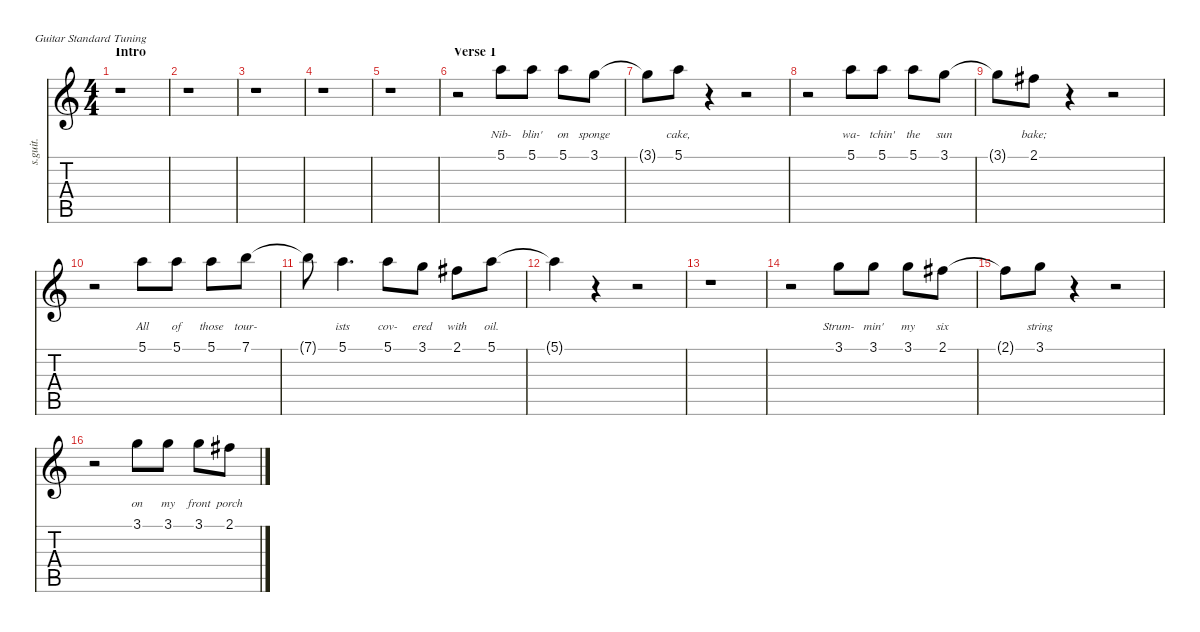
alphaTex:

\defaultSystemsLayout 4
\hideDynamics
\bracketExtendMode nobrackets
\track ("Vocals" "s.guit.") {instrument voiceoohs}
\staff {score tabs}
\tuning (E4 B3 G3 D3 A2 E2)
\displaytranspose 12
\ts (4 4)
\beaming (8 2 2 2 2)
\section ("" "Intro")
\tempo (120 hide)
\clef g2
\ks c
r.1{dy mf instrument voiceoohs} |
r.1 |
r.1 |
r.1 |
r.1 |
\section ("" "Verse 1")
r.2 5.1.8{lyrics "Nib-"} 5.1.8{lyrics "blin'"} 5.1.8{lyrics "on"} 3.1.8{lyrics "sponge"} |
3.1{t}.8 5.1.8{lyrics "cake,"} r.4 r.2 |
r.2 5.1.8{lyrics "wa-"} 5.1.8{lyrics "tchin'"} 5.1.8{lyrics "the"} 3.1.8{lyrics "sun"} |
3.1{t}.8 2.1{acc #}.8{lyrics "bake;"} r.4 r.2 |
r.2 5.1.8{lyrics "All"} 5.1.8{lyrics "of"} 5.1.8{lyrics "those"} 7.1.8{lyrics "tour-"} |
7.1{t}.8 5.1.4{d lyrics "ists"} 5.1.8{lyrics "cov-"} 3.1.8{lyrics "ered"} 2.1{acc #}.8{lyrics "with"} 5.1.8{lyrics "oil."} |
5.1{t}.4 r.4 r.2 |
r.1 |
r.2 3.1.8{lyrics "Strum-"} 3.1.8{lyrics "min'"} 3.1.8{lyrics "my"} 2.1{acc #}.8{lyrics "six"} |
2.1{t acc #}.8 3.1.8{lyrics "string"} r.4 r.2 |
r.2 3.1.8{lyrics "on"} 3.1.8{lyrics "my"} 3.1.8{lyrics "front"} 2.1{acc #}.8{lyrics "porch"}
